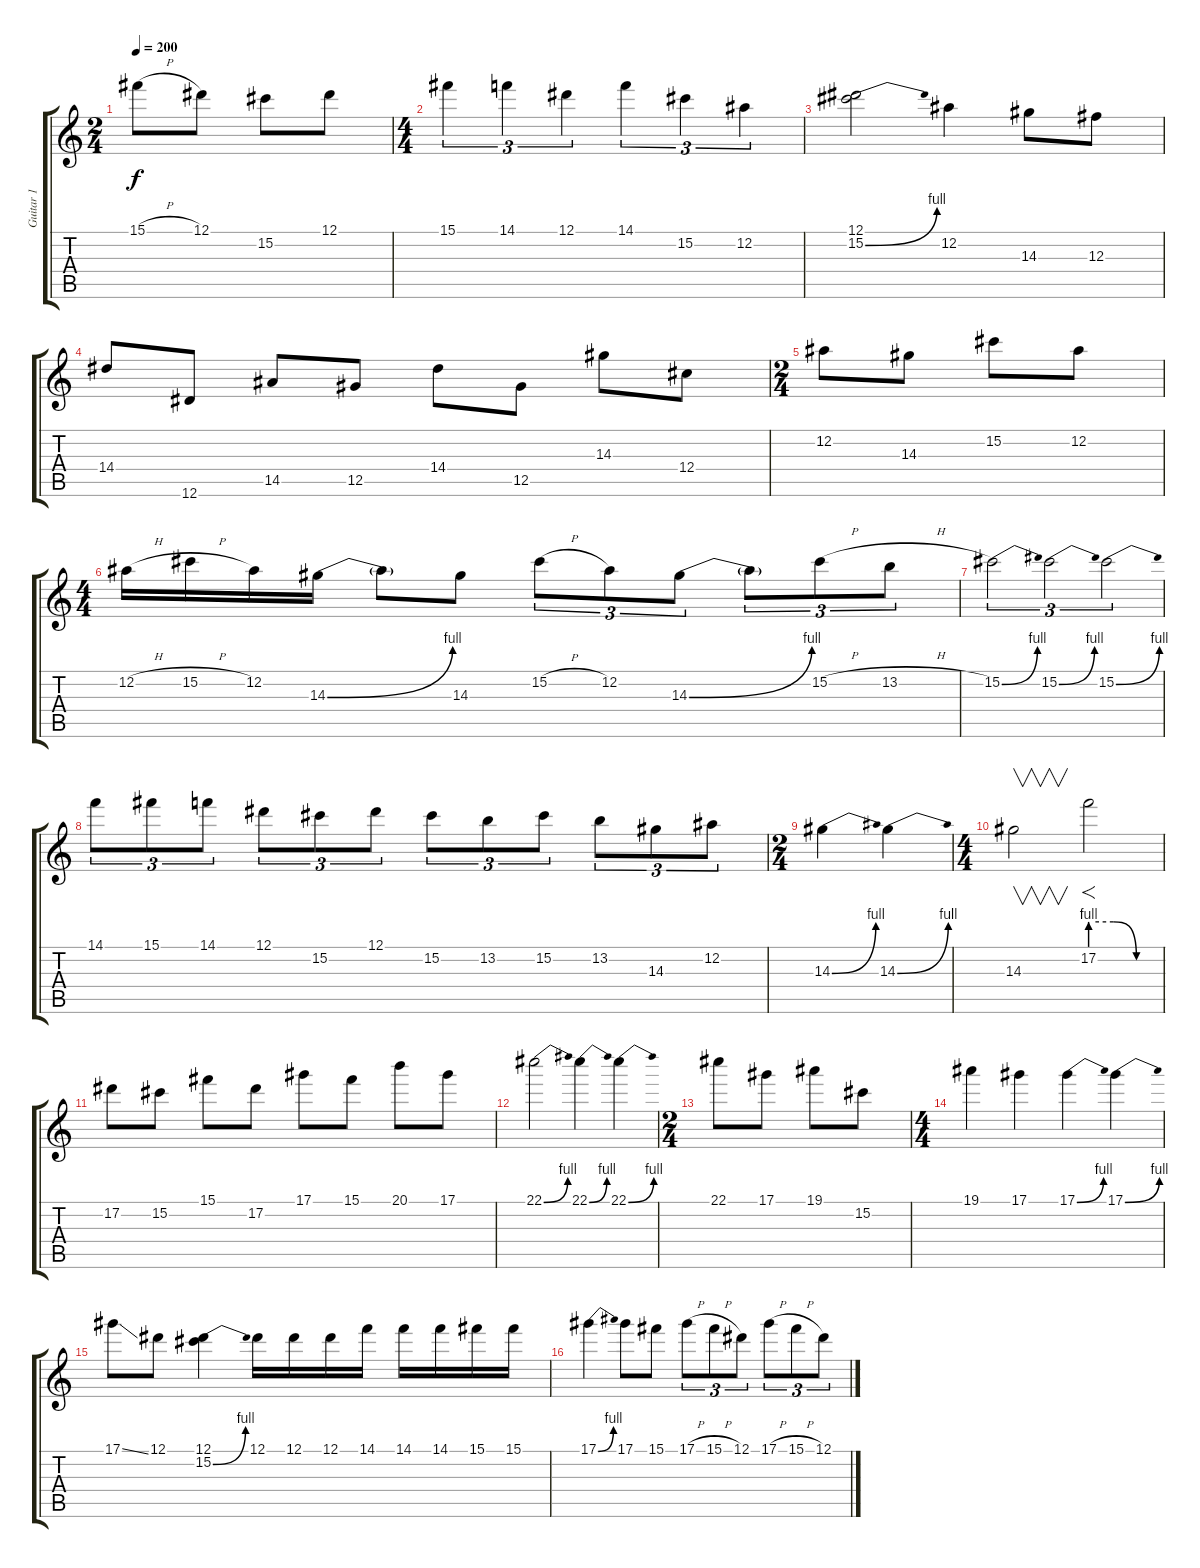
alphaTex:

\track ("Guitar 1" "Guitar 1") {instrument distortionguitar}
\staff {score tabs}
\tuning (Eb4 Bb3 Gb3 Db3 Ab2 Eb2) {hide}
\ts (2 4)
\tempo 200
\clef g2
\ks c
15.1{h}.8{dy f} 12.1.8 15.2.8 12.1.8 |
\ts (4 4)
15.1.4{tu (3 2)} 14.1.4{tu (3 2)} 12.1.4{tu (3 2)} 14.1.4{tu (3 2)} 15.2.4{tu (3 2)} 12.2.4{tu (3 2)} |
(12.1 15.2{be (bend 0 0 60 4)}).2 12.2.4 14.3.8 12.3.8 |
14.4.8 12.6.8 14.5.8 12.5.8 14.4.8 12.5.8 14.3.8 12.4.8 |
\ts (2 4)
12.2.8 14.3.8 15.2.8 12.2.8 |
\ts (4 4)
12.2{h}.16 15.2{h}.16 12.2.16 14.3{be (bend 0 0 60 4)}.16 14.3{t}.8 14.3.8 15.2{h}.8{tu (3 2)} 12.2.8{tu (3 2)} 14.3{be (bend 0 0 60 4)}.8{tu (3 2)} 14.3{t}.8{tu (3 2)} 15.2{h}.8{tu (3 2)} 13.2{h}.8{tu (3 2)} |
15.2{be (bend 0 0 60 4)}.2{tu (3 2)} 15.2{be (bend 0 0 60 4)}.2{tu (3 2)} 15.2{be (bend 0 0 60 4)}.2{tu (3 2)} |
14.1.8{tu (3 2)} 15.1.8{tu (3 2)} 14.1.8{tu (3 2)} 12.1.8{tu (3 2)} 15.2.8{tu (3 2)} 12.1.8{tu (3 2)} 15.2.8{tu (3 2)} 13.2.8{tu (3 2)} 15.2.8{tu (3 2)} 13.2.8{tu (3 2)} 14.3.8{tu (3 2)} 12.2.8{tu (3 2)} |
\ts (2 4)
14.3{be (bend 0 0 60 4)}.4 14.3{be (bend 0 0 60 4)}.4 |
\ts (4 4)
14.3.2{v} 17.2{be (custom 0 4 20 4 40 0 60 0)}.2{f} |
17.2.8 15.2.8 15.1.8 17.2.8 17.1.8 15.1.8 20.1.8 17.1.8 |
22.1{be (bend 0 0 60 4)}.2 22.1{be (bend 0 0 60 4)}.4 22.1{be (bend 0 0 60 4)}.4 |
\ts (2 4)
22.1.8 17.1.8 19.1.8 15.2.8 |
\ts (4 4)
19.1.4 17.1.4 17.1{be (bend 0 0 60 4)}.4 17.1{be (bend 0 0 60 4)}.4 |
17.1{ss}.8 12.1.8 (12.1 15.2{be (bend 0 0 60 4)}).4 12.1.16 12.1.16 12.1.16 14.1.16 14.1.16 14.1.16 15.1.16 15.1.16 |
17.1{be (bend 0 0 60 4)}.4 17.1.8 15.1.8 17.1{h}.8{tu (3 2)} 15.1{h}.8{tu (3 2)} 12.1.8{tu (3 2)} 17.1{h}.8{tu (3 2)} 15.1{h}.8{tu (3 2)} 12.1.8{tu (3 2)}
